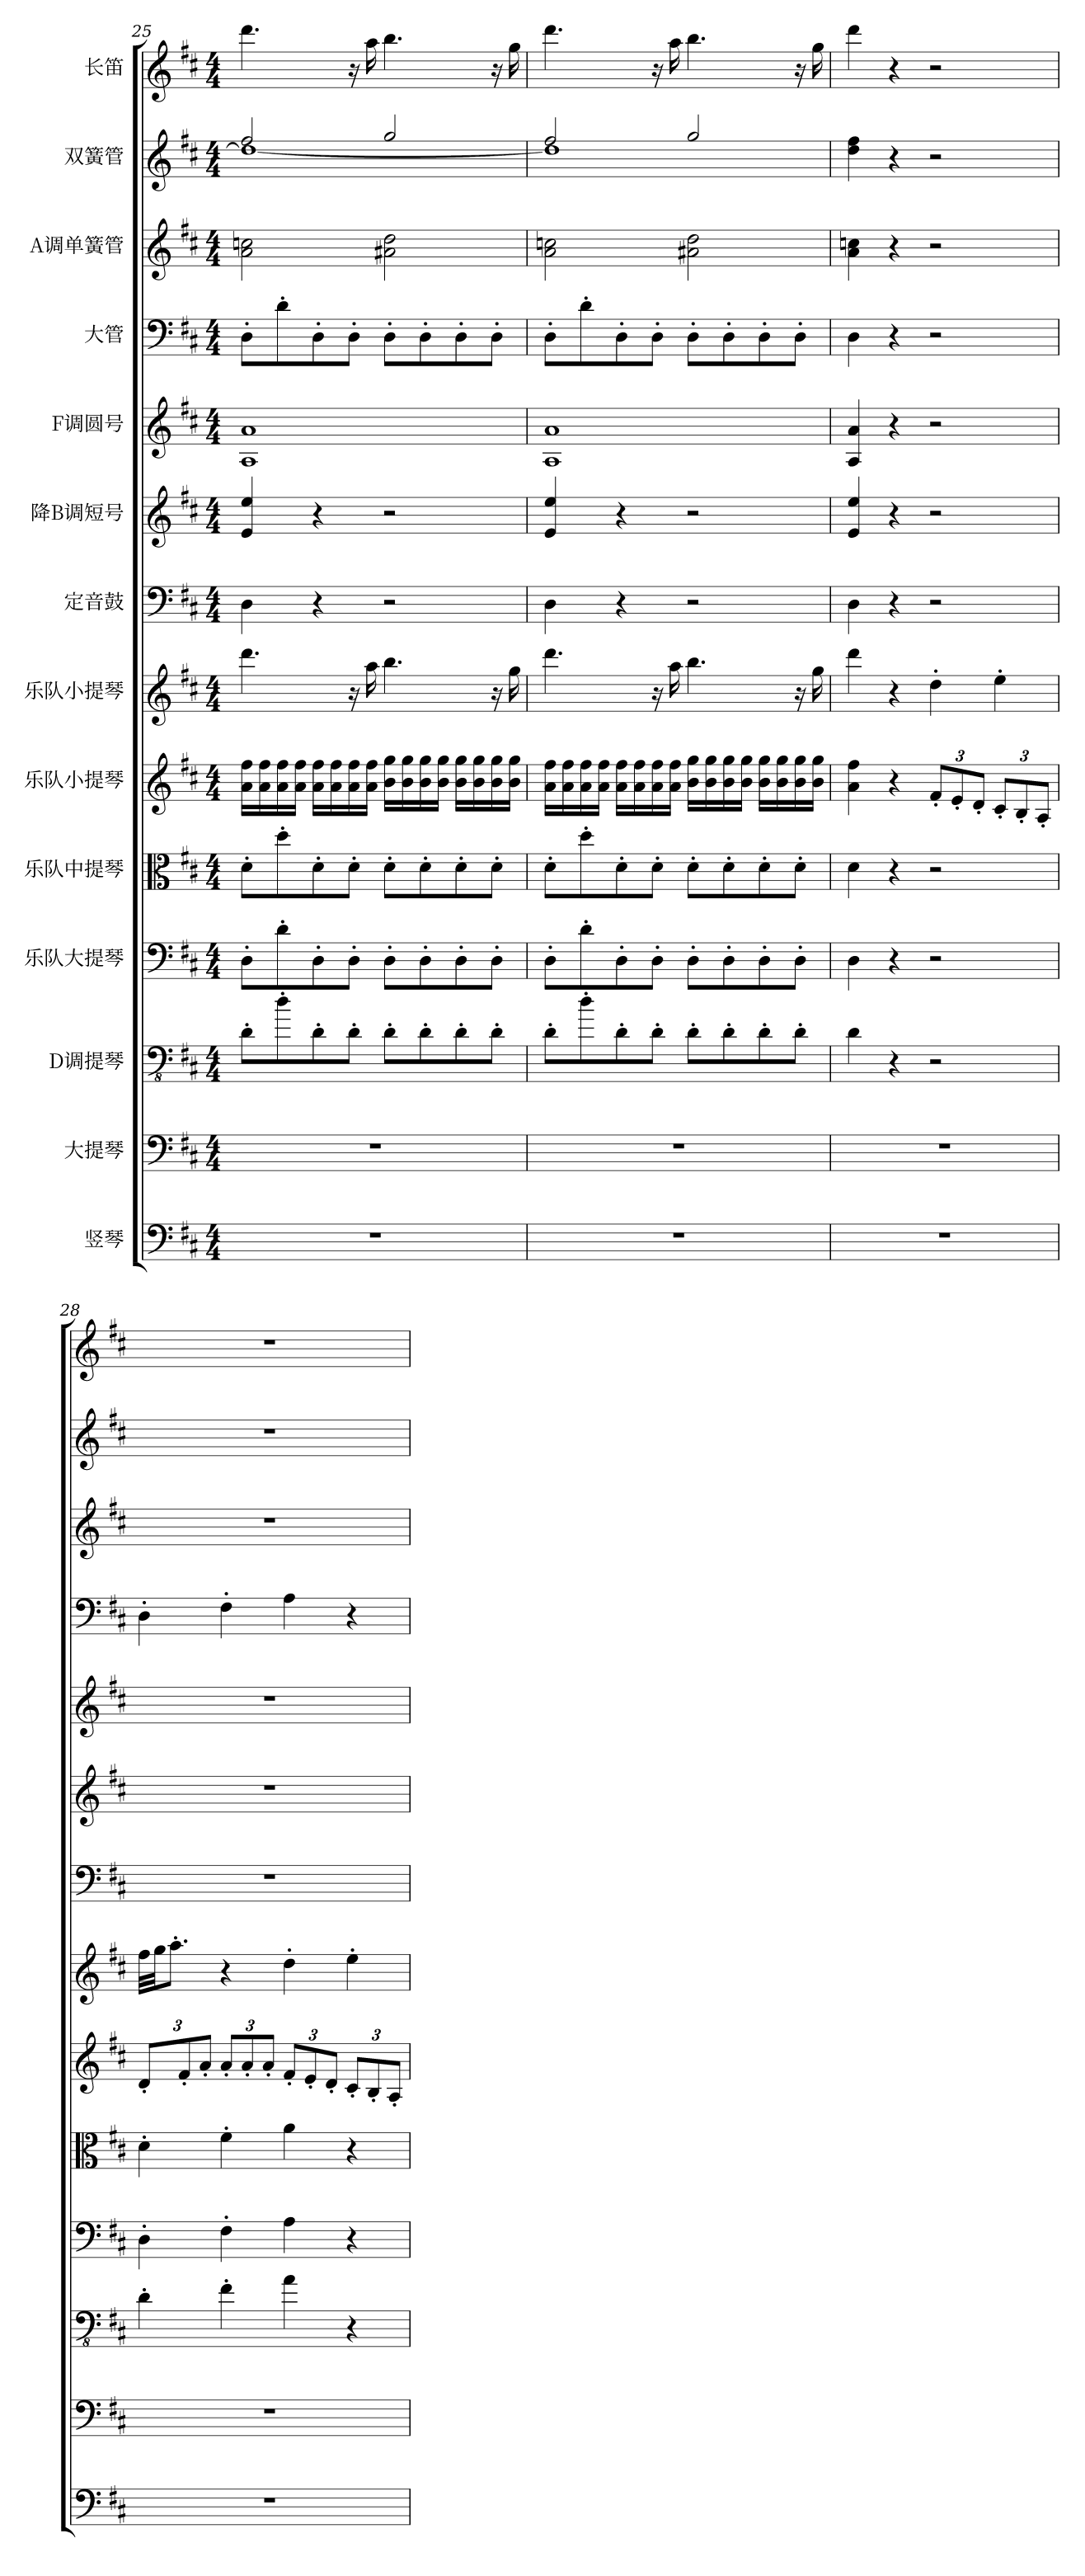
**kern	**kern	**kern	**kern	**kern	**kern	**kern	**kern	**kern	**kern	**kern	**kern	**kern	**kern
*part14	*part13	*part12	*part11	*part10	*part9	*part8	*part7	*part6	*part5	*part4	*part3	*part2	*part1
*staff14	*staff13	*staff12	*staff11	*staff10	*staff9	*staff8	*staff7	*staff6	*staff5	*staff4	*staff3	*staff2	*staff1
*I"竖琴	*I"大提琴	*I"D调提琴	*I"乐队大提琴	*I"乐队中提琴	*I"乐队小提琴	*I"乐队小提琴	*I"定音鼓	*I"降B调短号	*I"F调圆号	*I"大管	*I"A调单簧管	*I"双簧管	*I"长笛
*clefF4	*clefF4	*clefFv4	*clefF4	*clefC3	*clefG2	*clefG2	*clefF4	*clefG2	*clefG2	*clefF4	*clefG2	*clefG2	*clefG2
*	*	*ITrd7c12	*	*	*	*	*	*ITrd1c2	*ITrd4c7	*	*ITrd2c3	*	*
*k[f#c#]	*k[f#c#]	*k[f#c#]	*k[f#c#]	*k[f#c#]	*k[f#c#]	*k[f#c#]	*k[f#c#]	*k[]	*k[f#]	*k[f#c#]	*k[f#c#g#d#a#]	*k[f#c#]	*k[f#c#]
*M4/4	*M4/4	*M4/4	*M4/4	*M4/4	*M4/4	*M4/4	*M4/4	*M4/4	*M4/4	*M4/4	*M4/4	*M4/4	*M4/4
=25	=25	=25	=25	=25	=25	=25	=25	=25	=25	=25	=25	=25	=25
*	*	*	*	*	*	*	*	*	*	*	*	*^	*
1r	1r	8DD'\L	8D'\L	8d'\L	16a\ 16ff#\LL	4.ddd\	4D\	4d/ 4dd/	1D 1d	8D'\L	2f#\ 2an\	2ff#/	1dd_	4.ddd\
.	.	.	.	.	16a\ 16ff#\	.	.	.	.	.	.	.	.	.
.	.	8D'\	8d'\	8dd'\	16a\ 16ff#\	.	.	.	.	8d'\	.	.	.	.
.	.	.	.	.	16a\ 16ff#\JJ	.	.	.	.	.	.	.	.	.
.	.	8DD'\	8D'\	8d'\	16a\ 16ff#\LL	.	4r	4r	.	8D'\	.	.	.	.
.	.	.	.	.	16a\ 16ff#\	.	.	.	.	.	.	.	.	.
.	.	8DD'\J	8D'\J	8d'\J	16a\ 16ff#\	16r	.	.	.	8D'\J	.	.	.	16r
.	.	.	.	.	16a\ 16ff#\JJ	16aa\	.	.	.	.	.	.	.	16aa\
.	.	8DD'\L	8D'\L	8d'\L	16b\ 16gg\LL	4.bb\	2r	2r	.	8D'\L	2f##X\ 2b\	2gg/	.	4.bb\
.	.	.	.	.	16b\ 16gg\	.	.	.	.	.	.	.	.	.
.	.	8DD'\	8D'\	8d'\	16b\ 16gg\	.	.	.	.	8D'\	.	.	.	.
.	.	.	.	.	16b\ 16gg\JJ	.	.	.	.	.	.	.	.	.
.	.	8DD'\	8D'\	8d'\	16b\ 16gg\LL	.	.	.	.	8D'\	.	.	.	.
.	.	.	.	.	16b\ 16gg\	.	.	.	.	.	.	.	.	.
.	.	8DD'\J	8D'\J	8d'\J	16b\ 16gg\	16r	.	.	.	8D'\J	.	.	.	16r
.	.	.	.	.	16b\ 16gg\JJ	16gg\	.	.	.	.	.	.	.	16gg\
!!LO:PB:g=z
=26	=26	=26	=26	=26	=26	=26	=26	=26	=26	=26	=26	=26	=26	=26
1r	1r	8DD'\L	8D'\L	8d'\L	16a\ 16ff#\LL	4.ddd\	4D\	4d/ 4dd/	1D 1d	8D'\L	2f#\ 2an\	2ff#/	1dd]	4.ddd\
.	.	.	.	.	16a\ 16ff#\	.	.	.	.	.	.	.	.	.
.	.	8D'\	8d'\	8dd'\	16a\ 16ff#\	.	.	.	.	8d'\	.	.	.	.
.	.	.	.	.	16a\ 16ff#\JJ	.	.	.	.	.	.	.	.	.
.	.	8DD'\	8D'\	8d'\	16a\ 16ff#\LL	.	4r	4r	.	8D'\	.	.	.	.
.	.	.	.	.	16a\ 16ff#\	.	.	.	.	.	.	.	.	.
.	.	8DD'\J	8D'\J	8d'\J	16a\ 16ff#\	16r	.	.	.	8D'\J	.	.	.	16r
.	.	.	.	.	16a\ 16ff#\JJ	16aa\	.	.	.	.	.	.	.	16aa\
.	.	8DD'\L	8D'\L	8d'\L	16b\ 16gg\LL	4.bb\	2r	2r	.	8D'\L	2f##X\ 2b\	2gg/	.	4.bb\
.	.	.	.	.	16b\ 16gg\	.	.	.	.	.	.	.	.	.
.	.	8DD'\	8D'\	8d'\	16b\ 16gg\	.	.	.	.	8D'\	.	.	.	.
.	.	.	.	.	16b\ 16gg\JJ	.	.	.	.	.	.	.	.	.
.	.	8DD'\	8D'\	8d'\	16b\ 16gg\LL	.	.	.	.	8D'\	.	.	.	.
.	.	.	.	.	16b\ 16gg\	.	.	.	.	.	.	.	.	.
.	.	8DD'\J	8D'\J	8d'\J	16b\ 16gg\	16r	.	.	.	8D'\J	.	.	.	16r
.	.	.	.	.	16b\ 16gg\JJ	16gg\	.	.	.	.	.	.	.	16gg\
*	*	*	*	*	*	*	*	*	*	*	*	*v	*v	*
=27	=27	=27	=27	=27	=27	=27	=27	=27	=27	=27	=27	=27	=27
1r	1r	4DD\	4D\	4d\	4a\ 4ff#\	4ddd\	4D\	4d/ 4dd/	4D/ 4d/	4D\	4f#\ 4an\	4dd\ 4ff#\	4ddd\
.	.	4r	4r	4r	4r	4r	4r	4r	4r	4r	4r	4r	4r
*	*	*	*	*	*Xbrackettup	*	*	*	*	*	*	*	*
.	.	2r	2r	2r	12f#'/L	4dd'\	2r	2r	2r	2r	2r	2r	2r
.	.	.	.	.	12e'/	.	.	.	.	.	.	.	.
.	.	.	.	.	12d'/J	.	.	.	.	.	.	.	.
.	.	.	.	.	12c#'/L	4ee'\	.	.	.	.	.	.	.
.	.	.	.	.	12B'/	.	.	.	.	.	.	.	.
.	.	.	.	.	12A'/J	.	.	.	.	.	.	.	.
=28	=28	=28	=28	=28	=28	=28	=28	=28	=28	=28	=28	=28	=28
1r	1r	4DD'\	4D'\	4d'\	12d'/L	32ff#\LLL	1r	1r	1r	4D'\	1r	1r	1r
.	.	.	.	.	.	32gg\JJ	.	.	.	.	.	.	.
.	.	.	.	.	.	8.aa'\J	.	.	.	.	.	.	.
.	.	.	.	.	12f#'/	.	.	.	.	.	.	.	.
.	.	.	.	.	12a'/J	.	.	.	.	.	.	.	.
.	.	4FF#'\	4F#'\	4f#'\	12a'/L	4r	.	.	.	4F#'\	.	.	.
.	.	.	.	.	12a'/	.	.	.	.	.	.	.	.
.	.	.	.	.	12a'/J	.	.	.	.	.	.	.	.
.	.	4AA\	4A\	4a\	12f#'/L	4dd'\	.	.	.	4A\	.	.	.
.	.	.	.	.	12e'/	.	.	.	.	.	.	.	.
.	.	.	.	.	12d'/J	.	.	.	.	.	.	.	.
.	.	4r	4r	4r	12c#'/L	4ee'\	.	.	.	4r	.	.	.
.	.	.	.	.	12B'/	.	.	.	.	.	.	.	.
.	.	.	.	.	12A'/J	.	.	.	.	.	.	.	.
=	=	=	=	=	=	=	=	=	=	=	=	=	=
*-	*-	*-	*-	*-	*-	*-	*-	*-	*-	*-	*-	*-	*-
